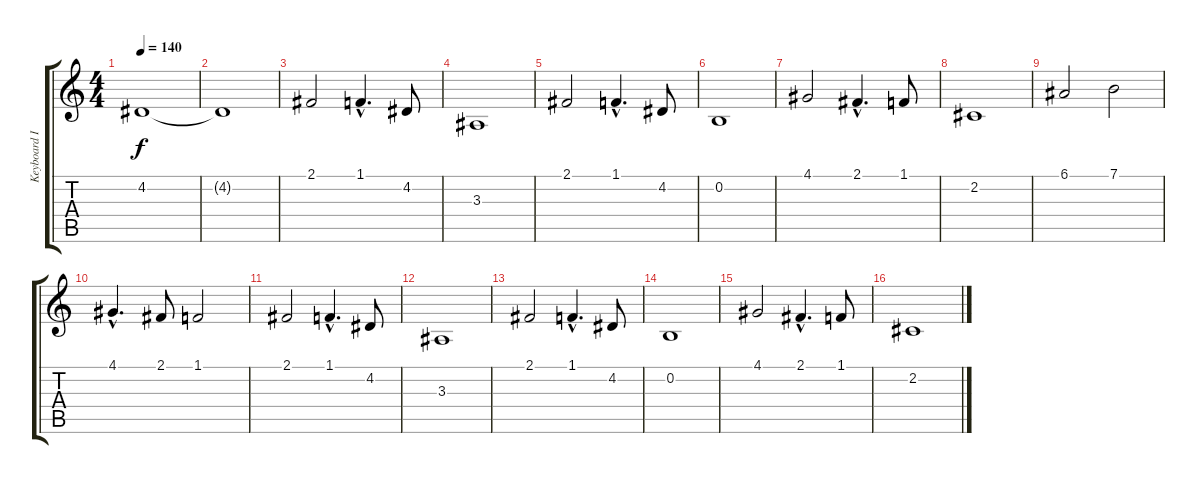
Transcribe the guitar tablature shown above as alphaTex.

\track ("Keyboard I" "Keyboard I") {instrument pad1newage}
\staff {score tabs}
\tuning (E4 B3 G3 D3 A2 E2) {hide}
\ts (4 4)
\tempo 140
\clef g2
\ks c
4.2.1{dy f} |
4.2{t}.1 |
2.1.2 1.1{hac}.4{d} 4.2.8 |
3.3.1 |
2.1.2 1.1{hac}.4{d} 4.2.8 |
0.2.1 |
4.1.2 2.1{hac}.4{d} 1.1.8 |
2.2.1 |
6.1.2 7.1.2 |
4.1{hac}.4{d} 2.1.8 1.1.2 |
2.1.2 1.1{hac}.4{d} 4.2.8 |
3.3.1 |
2.1.2 1.1{hac}.4{d} 4.2.8 |
0.2.1 |
4.1.2 2.1{hac}.4{d} 1.1.8 |
2.2.1
